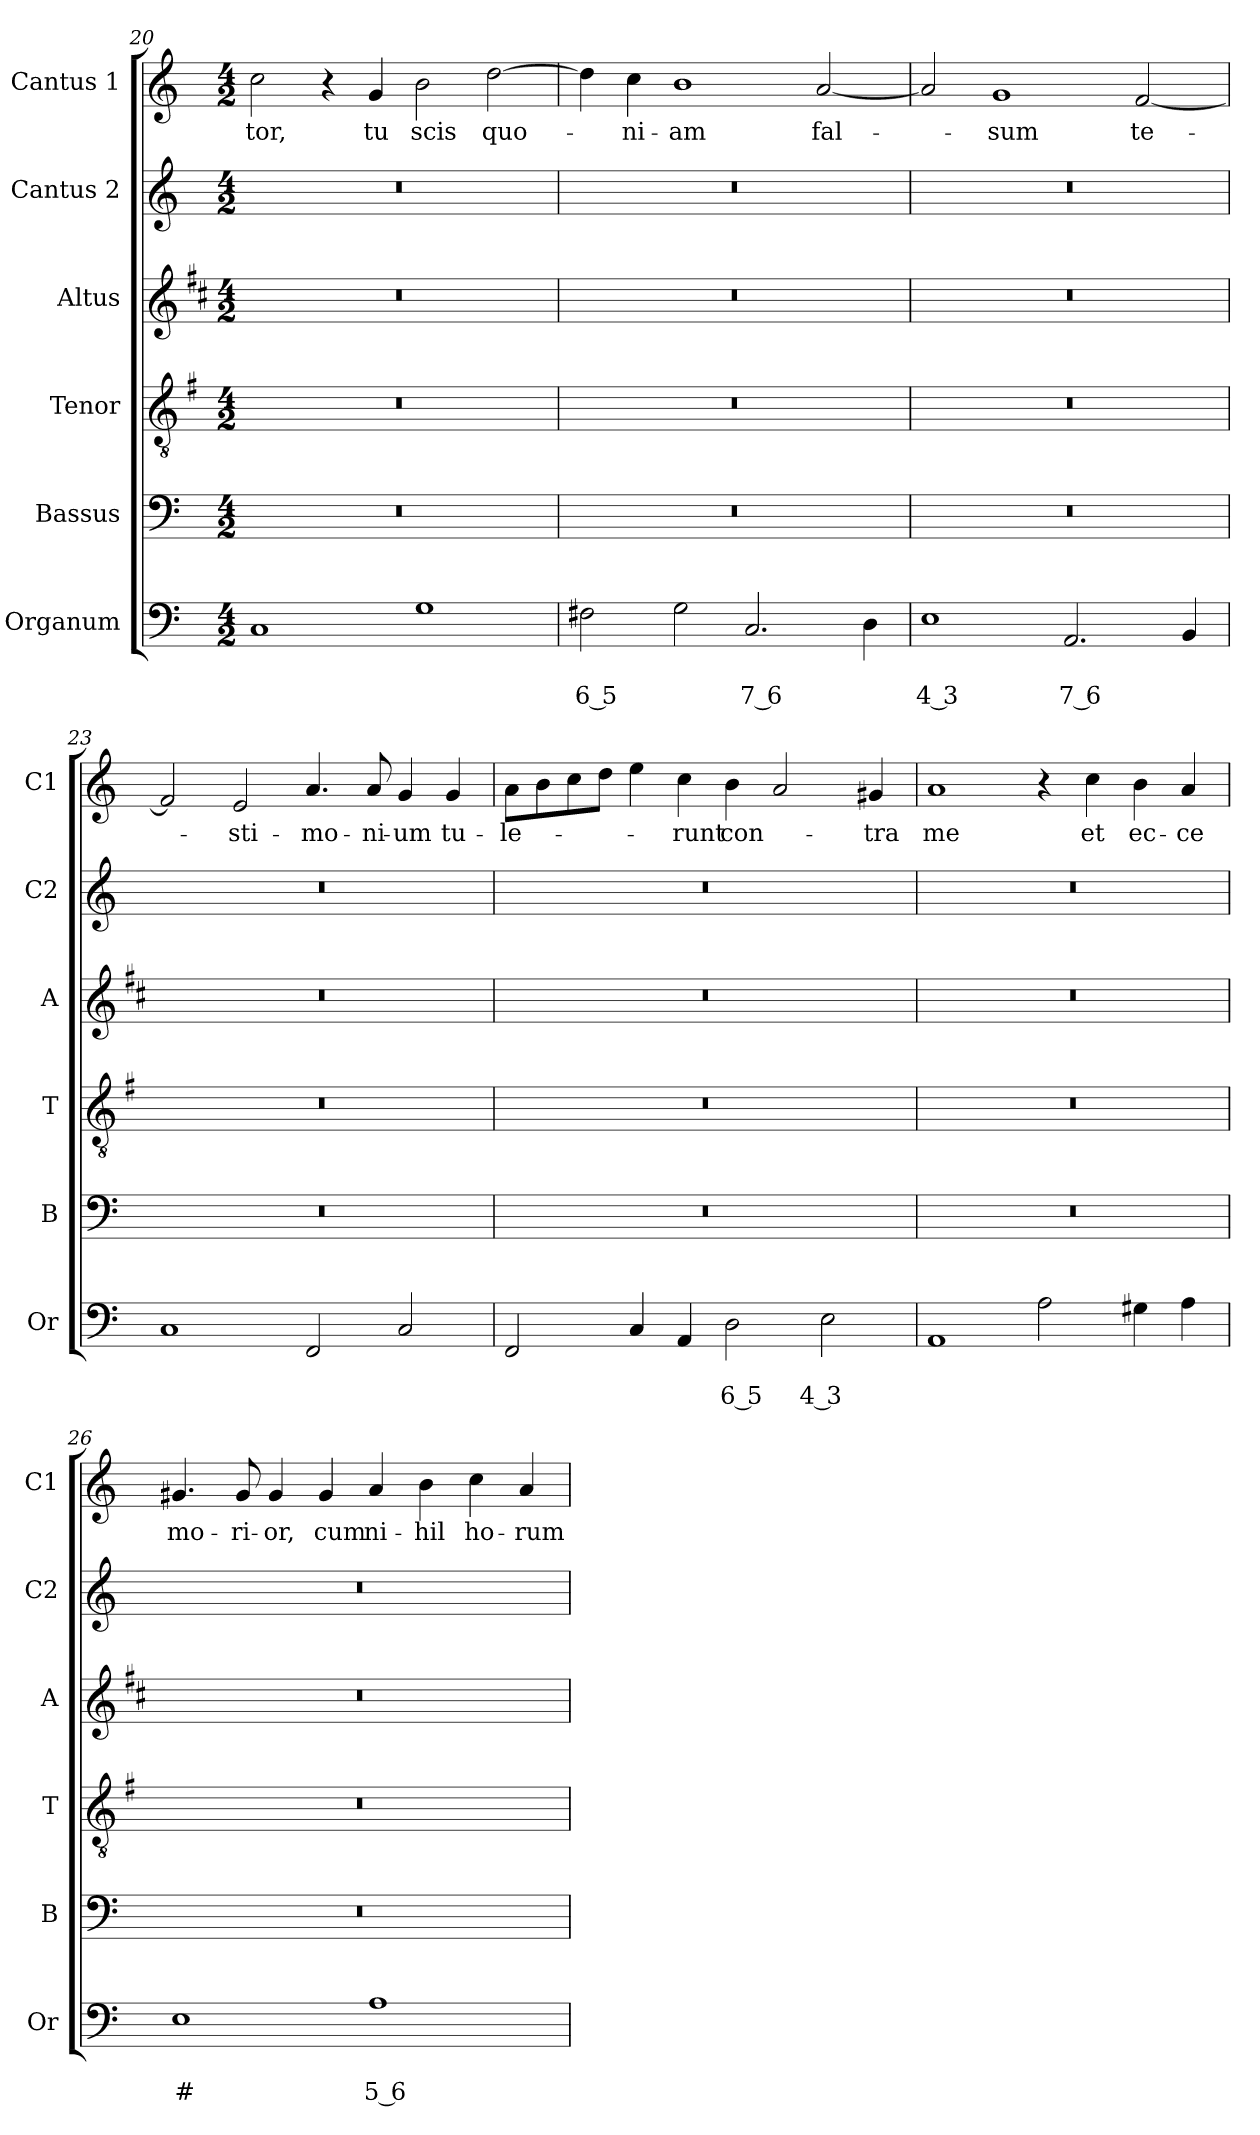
**kern	**text	**text	**kern	**kern	**kern	**kern	**kern	**text
*part6	*part6	*part6	*part5	*part4	*part3	*part2	*part1	*part1
*staff6	*staff6	*staff6	*staff5	*staff4	*staff3	*staff2	*staff1	*staff1
*I"Organum	*	*	*I"Bassus	*I"Tenor	*I"Altus	*I"Cantus 2	*I"Cantus 1	*
*I'Or	*	*	*I'B	*I'T	*I'A	*I'C2	*I'C1	*
*clefF4	*	*	*clefF4	*clefGv2	*clefG2	*clefG2	*clefG2	*
*	*	*	*	*ITrd4c7	*ITrd1c2	*	*	*
*k[]	*	*	*k[]	*k[]	*k[]	*k[]	*k[]	*
*C:	*	*	*C:	*C:	*C:	*C:	*C:	*
*M4/2	*	*	*M4/2	*M4/2	*M4/2	*M4/2	*M4/2	*
=20	=20	=20	=20	=20	=20	=20	=20	=20
!	!	!	!	!	!	!	!	!LO:LY:b
1C	.	.	0r	0r	0r	0r	2cc\	-tor,
.	.	.	.	.	.	.	4r	.
!	!	!	!	!	!	!	!	!LO:LY:b
.	.	.	.	.	.	.	4g/	tu
!	!	!	!	!	!	!	!	!LO:LY:b
1G	.	.	.	.	.	.	2b\	scis
!	!	!	!	!	!	!	!	!LO:LY:b
.	.	.	.	.	.	.	[2dd\	quo-
=21	=21	=21	=21	=21	=21	=21	=21	=21
!	!	!LO:LY:b	!	!	!	!	!	!
2F#X\	.	6 5	0r	0r	0r	0r	4dd\]	.
!	!	!	!	!	!	!	!	!LO:LY:b
.	.	.	.	.	.	.	4cc\	-ni-
!	!	!	!	!	!	!	!	!LO:LY:b
2G\	.	.	.	.	.	.	1b	-am
!	!	!LO:LY:b	!	!	!	!	!	!
2.C/	.	7 6	.	.	.	.	.	.
!	!	!	!	!	!	!	!	!LO:LY:b
.	.	.	.	.	.	.	[2a/	fal-
4D\	.	.	.	.	.	.	.	.
!!LO:LB:g=z
=22	=22	=22	=22	=22	=22	=22	=22	=22
!	!	!LO:LY:b	!	!	!	!	!	!
1E	.	4 3	0r	0r	0r	0r	2a/]	.
!	!	!	!	!	!	!	!	!LO:LY:b
.	.	.	.	.	.	.	1g	-sum
!	!	!LO:LY:b	!	!	!	!	!	!
2.AA/	.	7 6	.	.	.	.	.	.
!	!	!	!	!	!	!	!	!LO:LY:b
.	.	.	.	.	.	.	[2f/	te-
4BB/	.	.	.	.	.	.	.	.
=23	=23	=23	=23	=23	=23	=23	=23	=23
1C	.	.	0r	0r	0r	0r	2f/]	.
!	!	!	!	!	!	!	!	!LO:LY:b
.	.	.	.	.	.	.	2e/	-sti-
!	!	!	!	!	!	!	!	!LO:LY:b
2FF/	.	.	.	.	.	.	4.a/	-mo-
!	!	!	!	!	!	!	!	!LO:LY:b
.	.	.	.	.	.	.	8a/	-ni-
!	!	!	!	!	!	!	!	!LO:LY:b
2C/	.	.	.	.	.	.	4g/	-um
!	!	!	!	!	!	!	!	!LO:LY:b
.	.	.	.	.	.	.	4g/	tu-
=24	=24	=24	=24	=24	=24	=24	=24	=24
!	!	!	!	!	!	!	!	!LO:LY:b
2FF/	.	.	0r	0r	0r	0r	8a\L	-le-
.	.	.	.	.	.	.	8b\	.
.	.	.	.	.	.	.	8cc\	.
.	.	.	.	.	.	.	8dd\J	.
4C/	.	.	.	.	.	.	4ee\	.
!	!	!	!	!	!	!	!	!LO:LY:b
4AA/	.	.	.	.	.	.	4cc\	-runt
!	!	!LO:LY:b	!	!	!	!	!	!LO:LY:b
2D\	.	6 5	.	.	.	.	4b\	con-
.	.	.	.	.	.	.	2a/	.
!	!	!LO:LY:b	!	!	!	!	!	!
2E\	.	4 3	.	.	.	.	.	.
!	!	!	!	!	!	!	!	!LO:LY:b
.	.	.	.	.	.	.	4g#X/	-tra
=25	=25	=25	=25	=25	=25	=25	=25	=25
!	!	!	!	!	!	!	!	!LO:LY:b
1AA	.	.	0r	0r	0r	0r	1a	me
2A\	.	.	.	.	.	.	4r	.
!	!	!	!	!	!	!	!	!LO:LY:b
.	.	.	.	.	.	.	4cc\	et
!	!	!	!	!	!	!	!	!LO:LY:b
4G#X\	.	.	.	.	.	.	4b\	ec-
!	!	!	!	!	!	!	!	!LO:LY:b
4A\	.	.	.	.	.	.	4a/	-ce
=26	=26	=26	=26	=26	=26	=26	=26	=26
!	!	!LO:LY:b	!	!	!	!	!	!LO:LY:b
1E	.	#	0r	0r	0r	0r	4.g#X/	mo-
!	!	!	!	!	!	!	!	!LO:LY:b
.	.	.	.	.	.	.	8g#/	-ri-
!	!	!	!	!	!	!	!	!LO:LY:b
.	.	.	.	.	.	.	4g#/	-or,
!	!	!	!	!	!	!	!	!LO:LY:b
.	.	.	.	.	.	.	4g#/	cum
!	!	!LO:LY:b	!	!	!	!	!	!LO:LY:b
1A	.	5 6	.	.	.	.	4a/	ni-
!	!	!	!	!	!	!	!	!LO:LY:b
.	.	.	.	.	.	.	4b\	-hil
!	!	!	!	!	!	!	!	!LO:LY:b
.	.	.	.	.	.	.	4cc\	ho-
!	!	!	!	!	!	!	!	!LO:LY:b
.	.	.	.	.	.	.	4a/	-rum
=	=	=	=	=	=	=	=	=
*-	*-	*-	*-	*-	*-	*-	*-	*-
